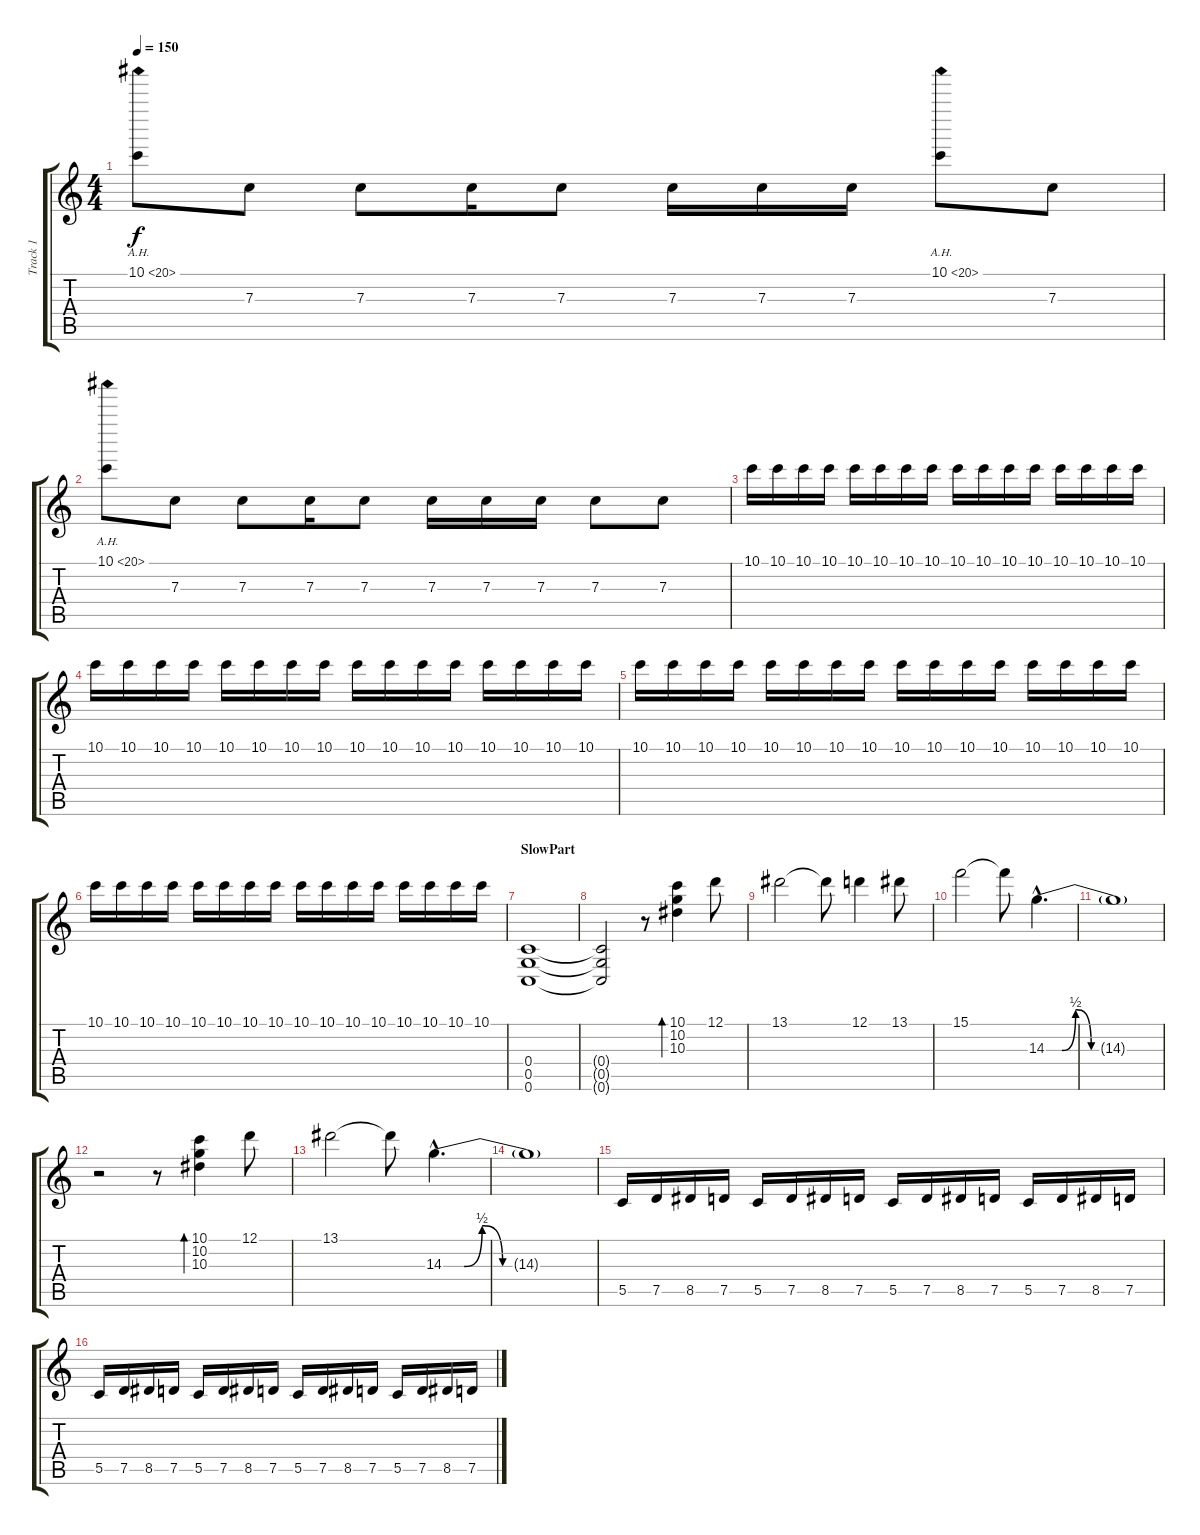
\track ("Track 1" "Track 1") {instrument overdrivenguitar}
\staff {score tabs}
\tuning (D4 A3 F3 C3 G2 C2) {hide}
\ts (4 4)
\tempo 150
\clef g2
\ks c
10.1{ah 10}.8{dy f} 7.3.8 7.3.8 7.3.16 7.3.8 7.3.16 7.3.16 7.3.16 10.1{ah 10}.8 7.3.8 |
10.1{ah 10}.8 7.3.8 7.3.8 7.3.16 7.3.8 7.3.16 7.3.16 7.3.16 7.3.8 7.3.8 |
10.1.16 10.1.16 10.1.16 10.1.16 10.1.16 10.1.16 10.1.16 10.1.16 10.1.16 10.1.16 10.1.16 10.1.16 10.1.16 10.1.16 10.1.16 10.1.16 |
10.1.16 10.1.16 10.1.16 10.1.16 10.1.16 10.1.16 10.1.16 10.1.16 10.1.16 10.1.16 10.1.16 10.1.16 10.1.16 10.1.16 10.1.16 10.1.16 |
10.1.16 10.1.16 10.1.16 10.1.16 10.1.16 10.1.16 10.1.16 10.1.16 10.1.16 10.1.16 10.1.16 10.1.16 10.1.16 10.1.16 10.1.16 10.1.16 |
10.1.16 10.1.16 10.1.16 10.1.16 10.1.16 10.1.16 10.1.16 10.1.16 10.1.16 10.1.16 10.1.16 10.1.16 10.1.16 10.1.16 10.1.16 10.1.16 |
\section ("" "SlowPart")
(0.4 0.5 0.6).1 |
(0.4{t} 0.5{t} 0.6{t}).2 r.8 (10.1 10.2 10.3).4{bd 480} 12.1.8 |
13.1.2 13.1{t}.8 12.1.4 13.1.8 |
15.1.2 15.1{t}.8 14.3{be (custom 0 0 8 0 15 2 23 0 30 0 45 0 60 0) hac}.4{d} |
14.3{t}.1 |
r.2 r.8 (10.1 10.2 10.3).4{bd 480} 12.1.8 |
13.1.2 13.1{t}.8 14.3{be (custom 0 0 8 0 15 2 23 0 30 0 45 0 60 0) hac}.4{d} |
14.3{t}.1 |
5.5.16 7.5.16 8.5.16 7.5.16 5.5.16 7.5.16 8.5.16 7.5.16 5.5.16 7.5.16 8.5.16 7.5.16 5.5.16 7.5.16 8.5.16 7.5.16 |
5.5.16 7.5.16 8.5.16 7.5.16 5.5.16 7.5.16 8.5.16 7.5.16 5.5.16 7.5.16 8.5.16 7.5.16 5.5.16 7.5.16 8.5.16 7.5.16
